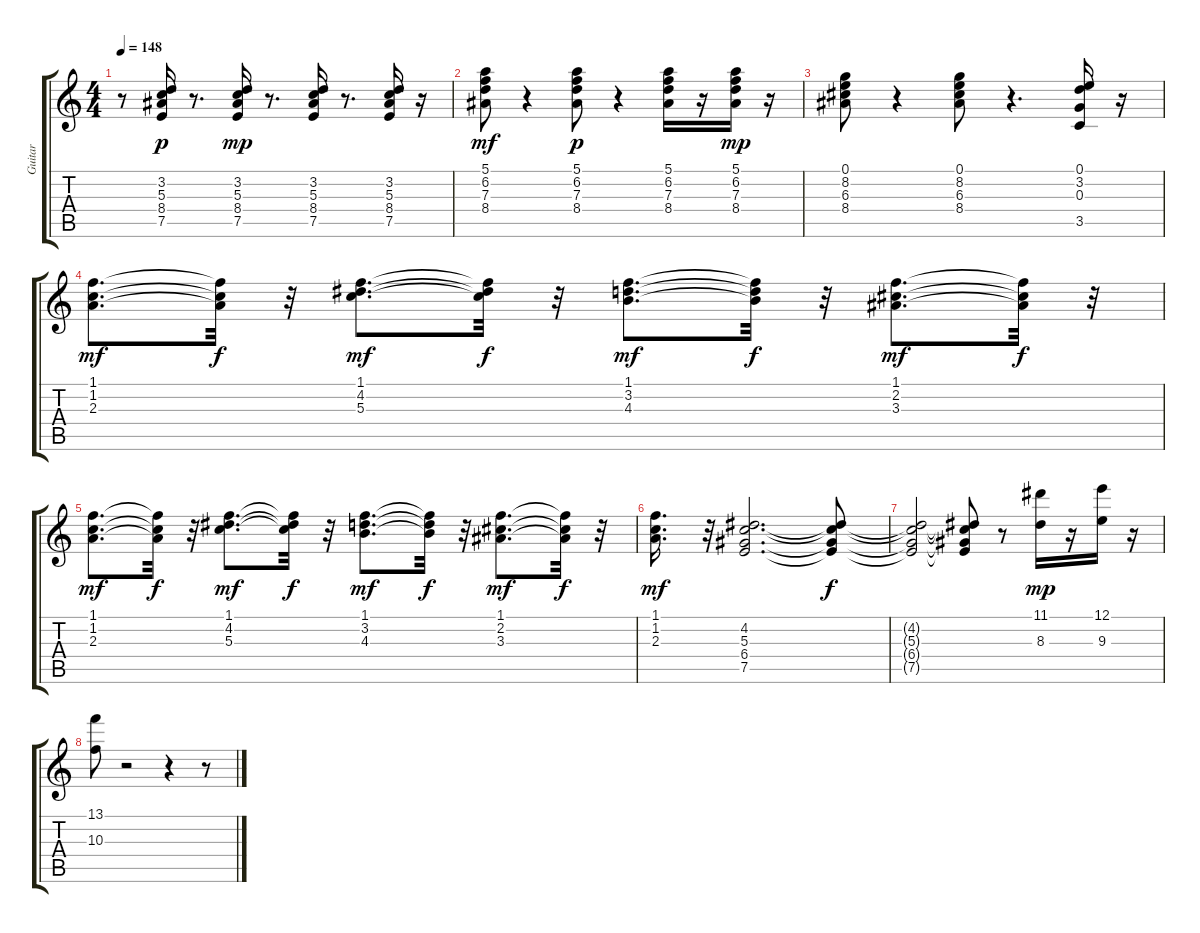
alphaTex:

\track ("Guitar" "Guitar") {instrument electricguitarjazz}
\staff {score tabs}
\tuning (E4 B3 G3 D3 A2 E2) {hide}
\ts (4 4)
\tempo 148
\clef g2
\ks c
r.8{dy p} (3.2 5.3 8.4 7.5).16 r.8{d} (3.2 5.3 8.4 7.5).16{dy mp} r.8{d} (3.2 5.3 8.4 7.5).16 r.8{d} (3.2 5.3 8.4 7.5).16 r.16 |
(5.1 6.2 7.3 8.4).8{dy mf} r.4 (5.1 6.2 7.3 8.4).8{dy p} r.4 (5.1 6.2 7.3 8.4).16 r.16 (5.1 6.2 7.3 8.4).16{dy mp} r.16 |
(0.1 8.2 6.3 8.4).8 r.4 (0.1 8.2 6.3 8.4).8 r.4{d} (0.1 3.2 0.3 3.5).16 r.16 |
(1.1 1.2 2.3).8{d dy mf} (1.1{t} 1.2{t} 2.3{t}).32{dy f} r.32 (1.1 4.2 5.3).8{d dy mf} (1.1{t} 4.2{t} 5.3{t}).32{dy f} r.32 (1.1 3.2 4.3).8{d dy mf} (1.1{t} 3.2{t} 4.3{t}).32{dy f} r.32 (1.1 2.2 3.3).8{d dy mf} (1.1{t} 2.2{t} 3.3{t}).32{dy f} r.32 |
(1.1 1.2 2.3).8{d dy mf} (1.1{t} 1.2{t} 2.3{t}).32{dy f} r.32 (1.1 4.2 5.3).8{d dy mf} (1.1{t} 4.2{t} 5.3{t}).32{dy f} r.32 (1.1 3.2 4.3).8{d dy mf} (1.1{t} 3.2{t} 4.3{t}).32{dy f} r.32 (1.1 2.2 3.3).8{d dy mf} (1.1{t} 2.2{t} 3.3{t}).32{dy f} r.32 |
(1.1 1.2 2.3).16{d dy mf} r.32 (4.2 5.3 6.4 7.5).2{d} (4.2{t} 5.3{t} 6.4{t} 7.5{t}).8{dy f} |
(4.2{t} 5.3{t} 6.4{t} 7.5{t}).2 (4.2{t} 5.3{t} 6.4{t} 7.5{t}).8 r.8 (11.1 8.3).16{dy mp} r.16 (12.1 9.3).16 r.16 |
(13.1 10.3).8 r.2 r.4 r.8
